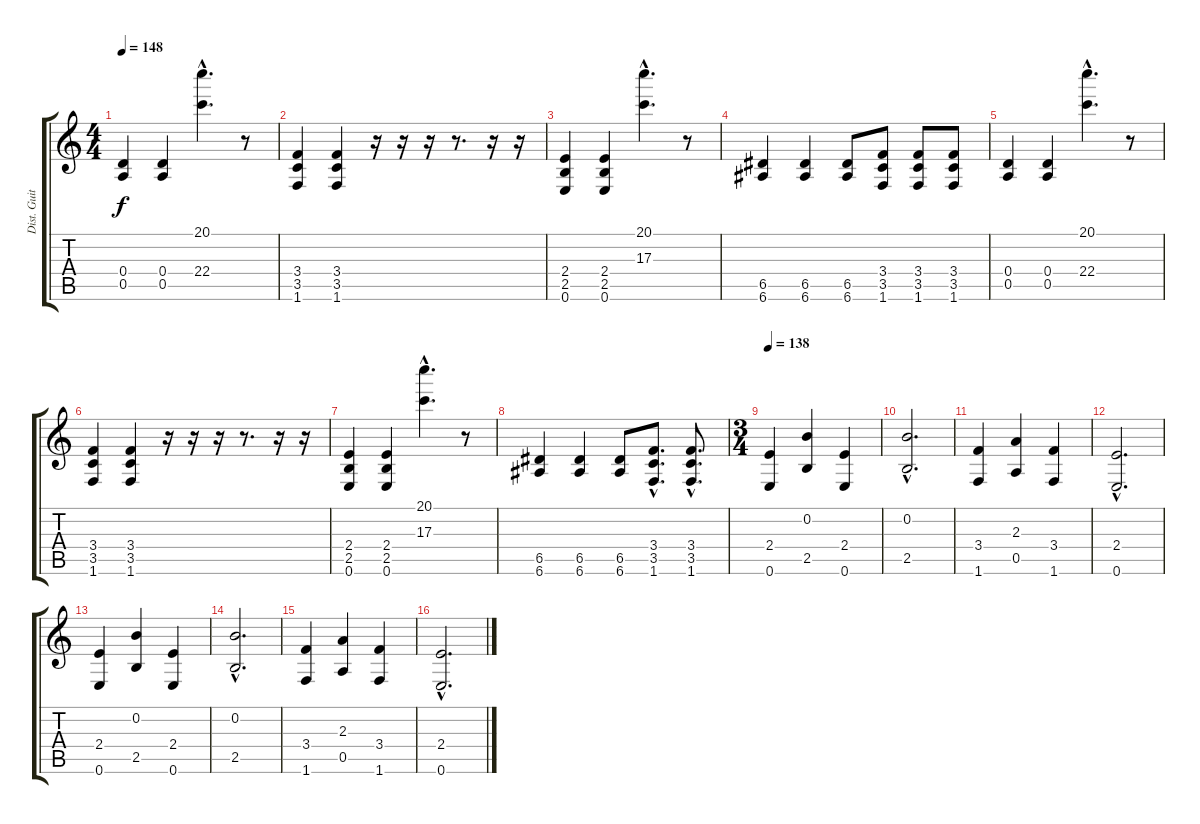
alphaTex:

\track ("Dist. Guitar 1" "Dist. Guit") {instrument distortionguitar}
\staff {score tabs}
\tuning (E4 B3 G3 D3 A2 E2) {hide}
\ts (4 4)
\tempo 148
\clef g2
\ks c
(0.4 0.5).4{dy f} (0.4 0.5).4 (20.1{hac} 22.4{hac}).4{d} r.8 |
(3.4 3.5 1.6).4 (3.4 3.5 1.6).4 r.16 r.16 r.16 r.8{d} r.16 r.16 |
(2.4 2.5 0.6).4 (2.4 2.5 0.6).4 (20.1{hac} 17.3{hac}).4{d} r.8 |
(6.5 6.6).4 (6.5 6.6).4 (6.5 6.6).8 (3.4 3.5 1.6).8 (3.4 3.5 1.6).8 (3.4 3.5 1.6).8 |
(0.4 0.5).4 (0.4 0.5).4 (20.1{hac} 22.4{hac}).4{d} r.8 |
(3.4 3.5 1.6).4 (3.4 3.5 1.6).4 r.16 r.16 r.16 r.8{d} r.16 r.16 |
(2.4 2.5 0.6).4 (2.4 2.5 0.6).4 (20.1{hac} 17.3{hac}).4{d} r.8 |
(6.5 6.6).4 (6.5 6.6).4 (6.5 6.6).8 (3.4{hac} 3.5{hac} 1.6{hac}).8{d} (3.4{hac} 3.5{hac} 1.6{hac}).8{d} |
\ts (3 4)
\tempo 138
(2.4 0.6).4 (0.2 2.5).4 (2.4 0.6).4 |
(0.2{hac} 2.5{hac}).2{d} |
(3.4 1.6).4 (2.3 0.5).4 (3.4 1.6).4 |
(2.4{hac} 0.6{hac}).2{d} |
(2.4 0.6).4 (0.2 2.5).4 (2.4 0.6).4 |
(0.2{hac} 2.5{hac}).2{d} |
(3.4 1.6).4 (2.3 0.5).4 (3.4 1.6).4 |
(2.4{hac} 0.6{hac}).2{d}
